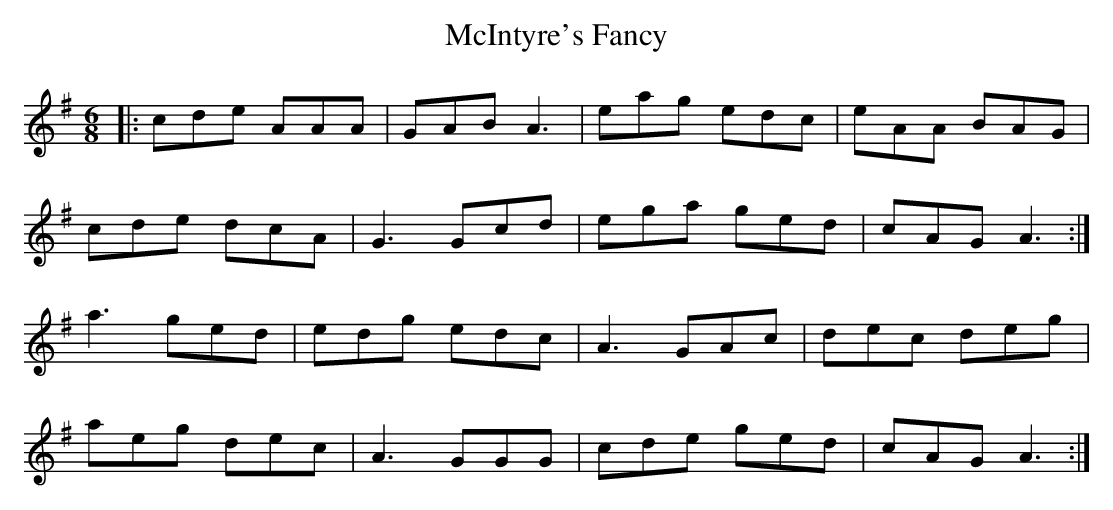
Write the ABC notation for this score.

X:1
T: McIntyre's Fancy
M: 6/8
L: 1/8
K: Ador
|:cde AAA|GAB A3|eag edc|eAA BAG|
cde dcA|G3 Gcd|ega ged|cAG A3:|
a3 ged|edg edc|A3 GAc|dec deg|
aeg dec|A3 GGG|cde ged|cAG A3:|
